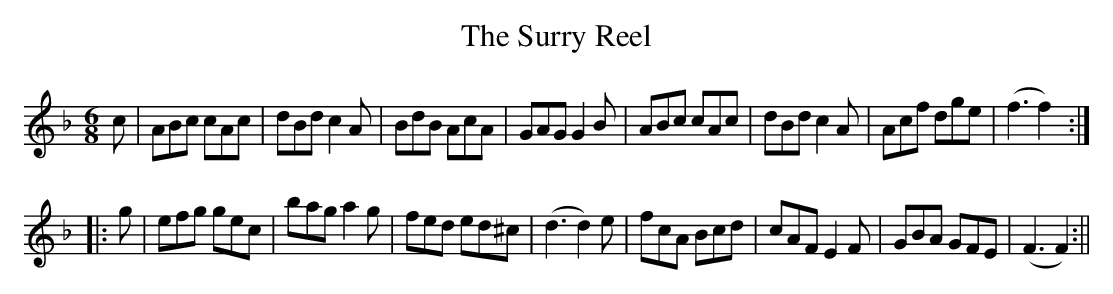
X:1
T:Surry Reel, The
M:6/8
L:1/8
K:F
c|ABc cAc|dBd c2A|BdB AcA|GAG G2B|ABc cAc|dBd c2A|Acf dge|(f3 f2):|
|:g|efg gec|bag a2g|fed ed^c|(d3 d2)e|fcA Bcd|cAF E2F|GBA GFE|(F3 F2):||
